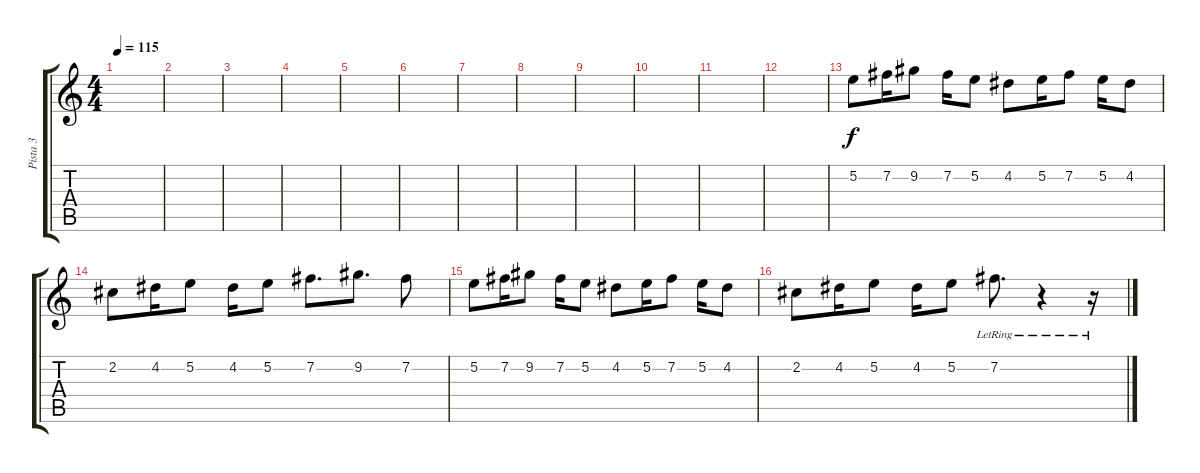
\track ("Pista 3" "Pista 3") {instrument overdrivenguitar}
\staff {score tabs}
\tuning (E4 B3 G3 D3 A2 E2) {hide}
\ts (4 4)
\tempo 115
\clef g2
\ks c
|
|
|
|
|
|
|
|
|
|
|
|
5.2.8 7.2.16 9.2.8 7.2.16 5.2.8 4.2.8 5.2.16 7.2.8 5.2.16 4.2.8 |
2.2.8 4.2.16 5.2.8 4.2.16 5.2.8 7.2.8{d} 9.2.8{d} 7.2.8 |
5.2.8 7.2.16 9.2.8 7.2.16 5.2.8 4.2.8 5.2.16 7.2.8 5.2.16 4.2.8 |
2.2.8 4.2.16 5.2.8 4.2.16 5.2.8 7.2{lr}.8{d} r.4 r.16
